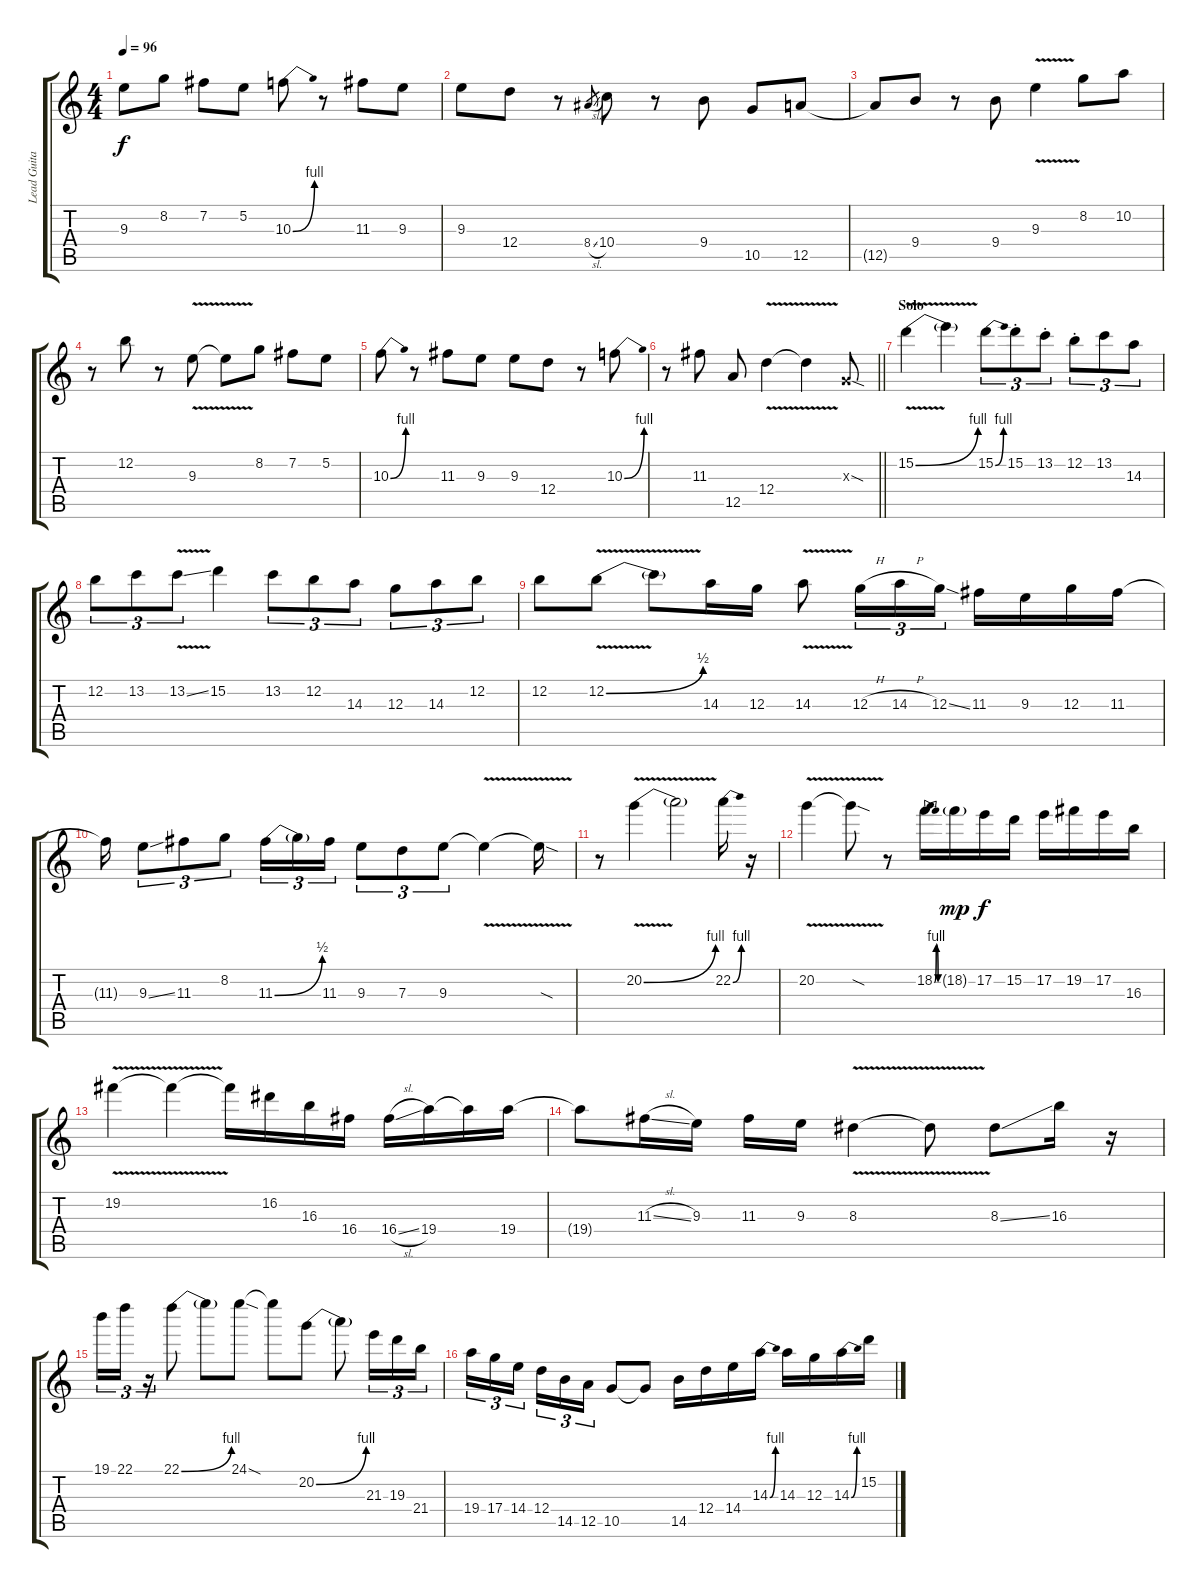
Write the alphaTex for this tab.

\track ("Lead Guitar" "Lead Guita") {instrument distortionguitar}
\staff {score tabs}
\tuning (E4 B3 G3 D3 A2 E2) {hide}
\ts (4 4)
\tempo 96
\clef g2
\ks c
9.3{t}.8{dy f} 8.2.8 7.2.8 5.2.8 10.3{be (bend 0 0 60 4)}.8 r.8 11.3.8 9.3.8 |
9.3.8 12.4.8 r.8 8.4{sl}.8{gr} 10.4.8 r.8 9.4.8 10.5.8 12.5.8 |
12.5{t}.8 9.4.8 r.8 9.4.8 9.3{v}.4 8.2.8 10.2.8 |
r.8 12.2.8 r.8 9.3{v}.8 9.3{t}.8 8.2.8 7.2.8 5.2.8 |
10.3{be (bend 0 0 60 4)}.8 r.8 11.3.8 9.3.8 9.3.8 12.4.8 r.8 10.3{be (bend 0 0 60 4)}.8 |
\barLineRight lightlight
r.8 11.3.8 12.5.8 12.4{v}.4 12.4{t}.4 0.3{sod x}.8 |
\section ("" "Solo")
15.2{be (bend 0 0 60 4) v}.4 15.2{t}.4 15.2{be (bend 0 0 60 4)}.8{tu (3 2)} 15.2{st}.8{tu (3 2)} 13.2{st}.8{tu (3 2)} 12.2{st}.8{tu (3 2)} 13.2.8{tu (3 2)} 14.3.8{tu (3 2)} |
12.2.8{tu (3 2)} 13.2.8{tu (3 2)} 13.2{v ss}.8{tu (3 2)} 15.2.4 13.2.8{tu (3 2)} 12.2.8{tu (3 2)} 14.3.8{tu (3 2)} 12.3.8{tu (3 2)} 14.3.8{tu (3 2)} 12.2.8{tu (3 2)} |
12.2.8 12.2{be (bend 0 0 60 2) v}.8 12.2{t}.8 14.3.16 12.3.16 14.3{v}.8 12.3{h}.16{tu (3 2)} 14.3{h}.16{tu (3 2)} 12.3{ss}.16{tu (3 2)} 11.3.16 9.3.16 12.3.16 11.3.16 |
11.3{t}.16 9.3{ss}.8{tu (3 2)} 11.3.8{tu (3 2)} 8.2.8{tu (3 2)} 11.3{be (bend 0 0 60 2)}.16{tu (3 2)} 11.3{t}.16{tu (3 2)} 11.3.16{tu (3 2)} 9.3.8{tu (3 2)} 7.3.8{tu (3 2)} 9.3.8{tu (3 2)} 9.3{v t}.4 9.3{sod t}.16 |
r.8 20.2{be (bend 0 0 60 4) v}.4 20.2{t}.2 22.2{be (bend 0 0 60 4)}.16 r.16 |
20.2{v}.4 20.2{sod t}.8 r.8 18.2{be (bendrelease 0 0 15 4 45 4 60 0)}.16 18.2{g}.16{dy mp} 17.2.16{dy f} 15.2.16 17.2.16 19.2.16 17.2.16 16.3.16 |
19.2{v}.4 19.2{t}.4 19.2{t}.16 16.2.16 16.3.16 16.4.16 16.4{sl}.16 19.4.16 19.4{t}.16 19.4.16 |
19.4{t}.8 11.3{sl}.16 9.3.16 11.3.16 9.3.16 8.3{v}.4 8.3{t}.8 8.3{ss}.8 16.3.16 r.16 |
19.1.16{tu (3 2)} 22.1.16{tu (3 2)} r.16{tu (3 2)} 22.1{be (bend 0 0 60 4)}.8 22.1{t}.8 24.1{sod}.8 24.1{t}.8 20.2{be (bend 0 0 60 4)}.8 20.2{t}.8 21.3.16{tu (3 2)} 19.3.16{tu (3 2)} 21.4.16{tu (3 2)} |
19.4.16{tu (3 2)} 17.4.16{tu (3 2)} 14.4.16{tu (3 2) beam splitsecondary} 12.4.16{tu (3 2)} 14.5.16{tu (3 2)} 12.5.16{tu (3 2)} 10.5.8 10.5{t}.8 14.5.16 12.4.16 14.4.16 14.3{be (bend 0 0 60 4)}.16 14.3.16 12.3.16 14.3{be (bend 0 0 60 4)}.16 15.2.16
